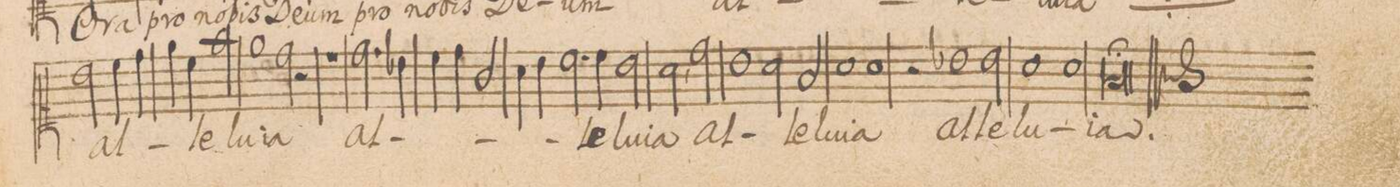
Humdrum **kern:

**kern	**text
*I"CANTVS.	*
*clefC1	*
*k[]	*
*met(c|)	*
*M2/1	*
2b\	al-
4ccny\	.
4dd\	.
4ee\	.
4cc\	.
2ff\	-le-
=76-	=76-
1ee\	-lu-
2dd\	-ia
2r	.
=77-	=77-
1rdd	.
2.dd\	al-
4b-X\	.
=78-	=78-
4cc\	.
4dd\	.
2g/	.
4a\	.
4bny\	.
2.cc\	.
=79-	=79-
4cc\	-le-
2b\	-lu-
2a,<\	-ia
2dd\	al-
=80-	=80-
1b\	.
2a\	.
2f/	-le-
=81-	=81-
1a\	-lu-
1a\	-ia
=82-	=82||
2r	.
1b-X\	al-
2b-\	-le-
=83-	=83-
1a\	-lu-
1a\	.
=84-	=84-
0f/;	-ia.
==	==
*-	*-
